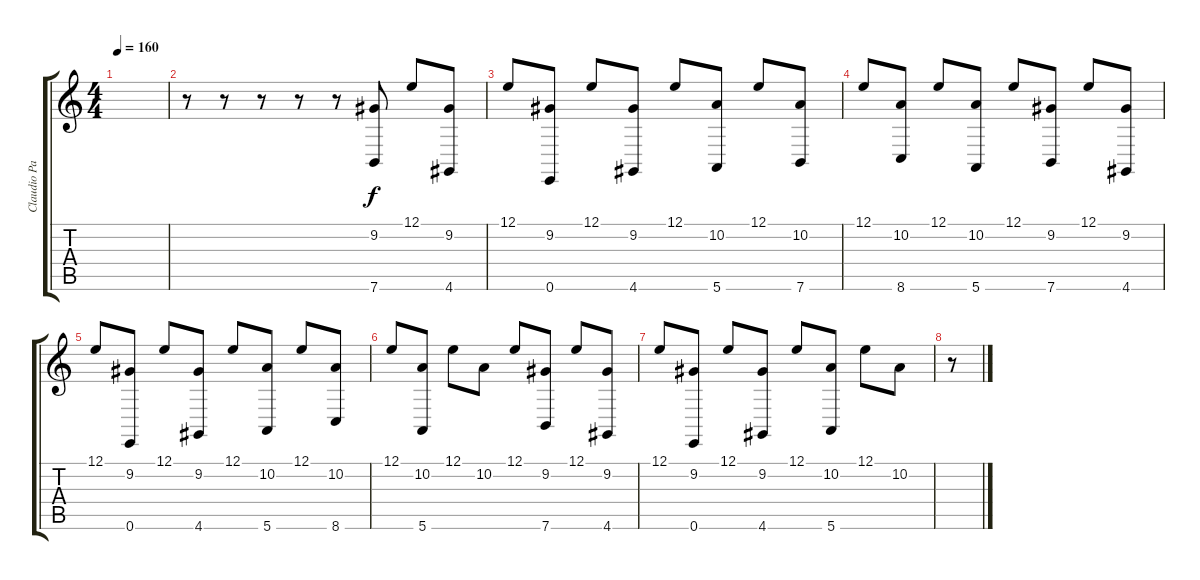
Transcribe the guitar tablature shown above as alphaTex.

\track ("Claudio Parra" "Claudio Pa") {instrument electricpiano1}
\staff {score tabs}
\tuning (E4 B3 G3 D3 A2 E2) {hide}
\ts (4 4)
\tempo 160
\clef g2
\ks c
|
r.8 r.8 r.8 r.8 r.8 (9.2 7.6).8 12.1.8 (9.2 4.6).8 |
12.1.8 (9.2 0.6).8 12.1.8 (9.2 4.6).8 12.1.8 (10.2 5.6).8 12.1.8 (10.2 7.6).8 |
12.1.8 (10.2 8.6).8 12.1.8 (10.2 5.6).8 12.1.8 (9.2 7.6).8 12.1.8 (9.2 4.6).8 |
12.1.8 (9.2 0.6).8 12.1.8 (9.2 4.6).8 12.1.8 (10.2 5.6).8 12.1.8 (10.2 8.6).8 |
12.1.8 (10.2 5.6).8 12.1.8 10.2.8 12.1.8 (9.2 7.6).8 12.1.8 (9.2 4.6).8 |
12.1.8 (9.2 0.6).8 12.1.8 (9.2 4.6).8 12.1.8 (10.2 5.6).8 12.1.8 10.2.8 |
r.8
